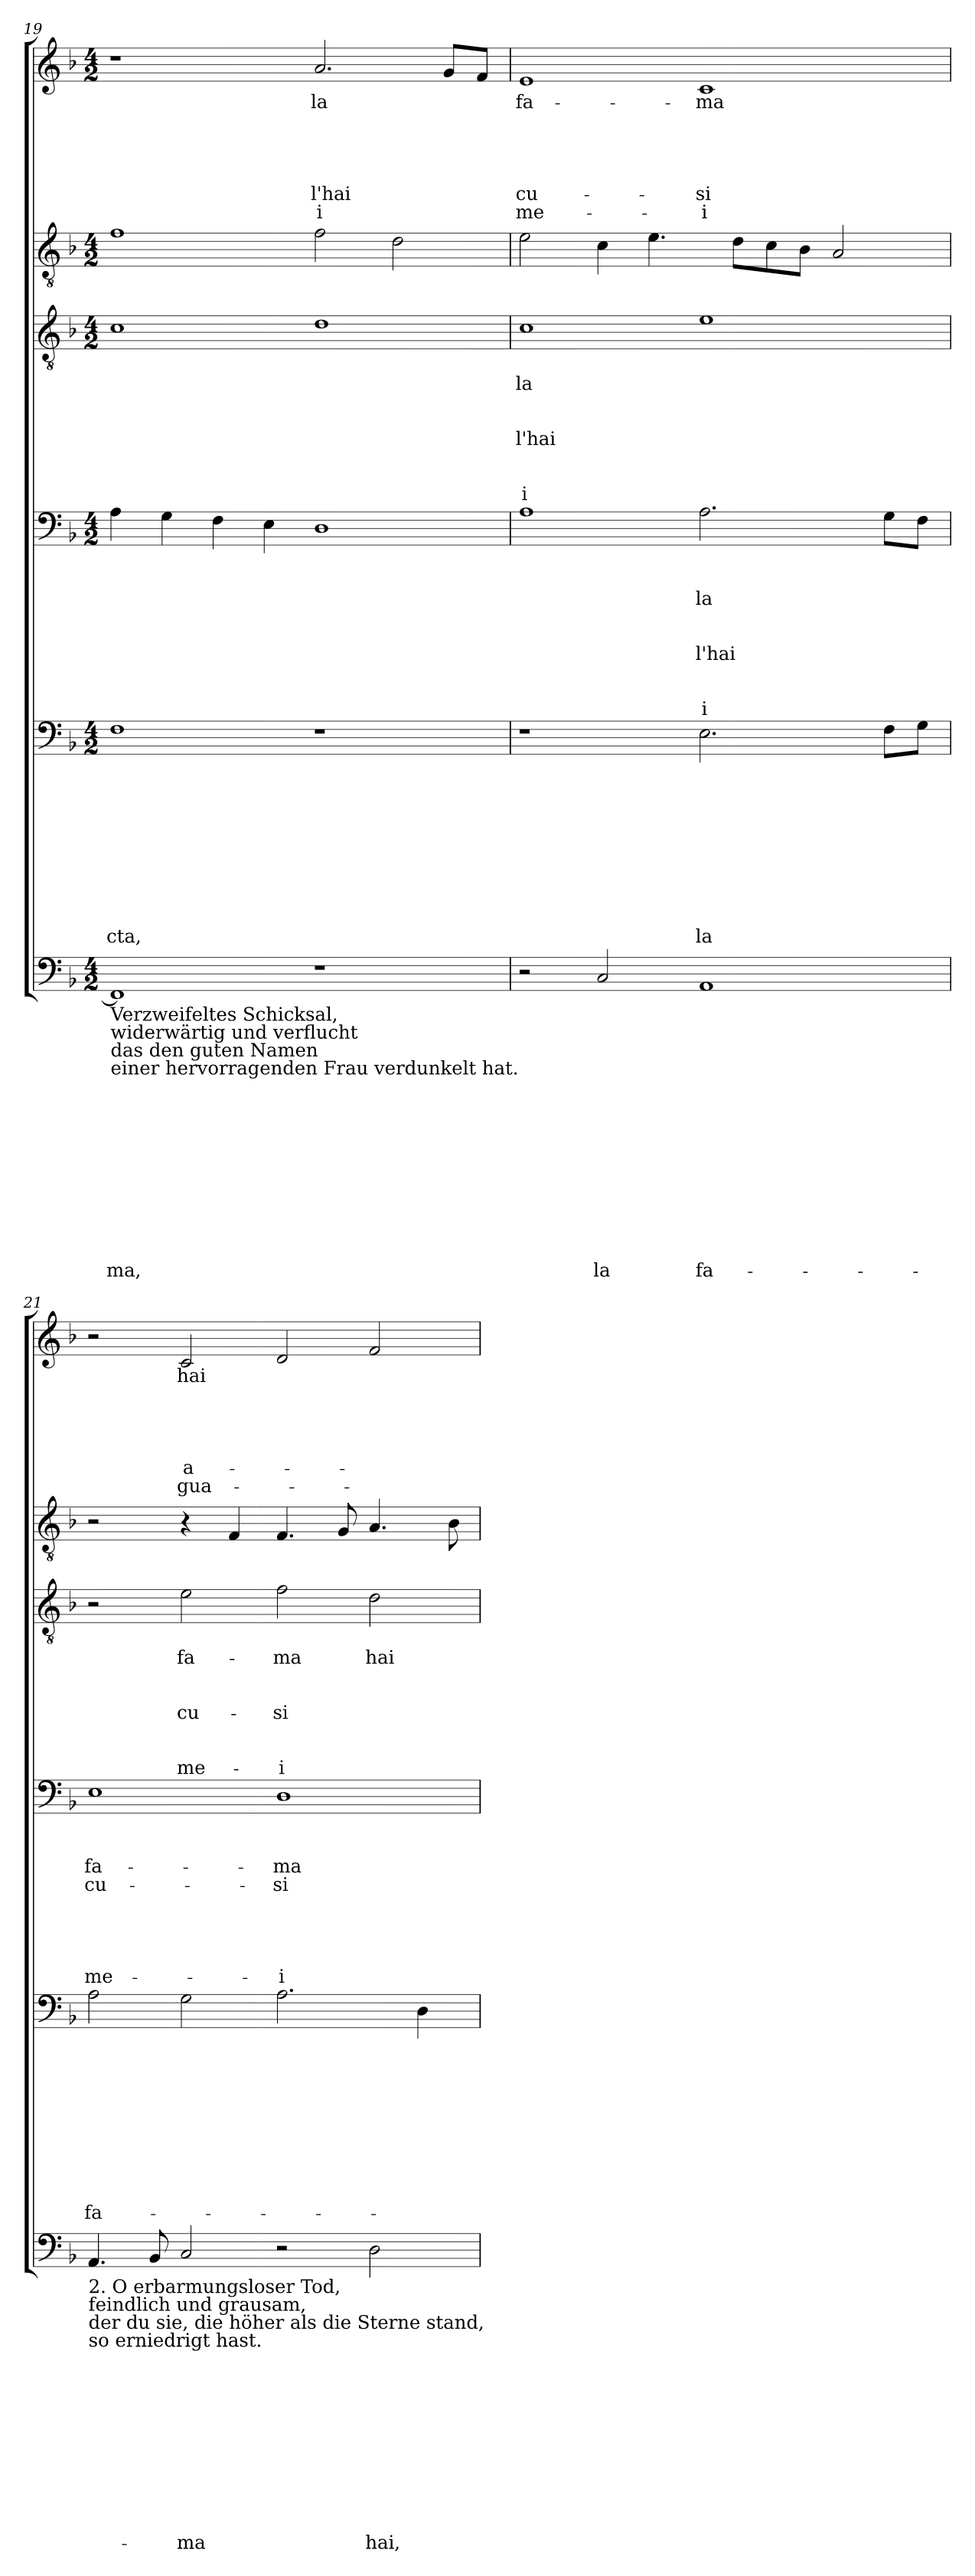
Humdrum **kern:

**kern	**text	**text	**text	**text	**text	**text	**text	**text	**text	**text	**text	**kern	**text	**text	**text	**text	**text	**text	**text	**text	**text	**text	**kern	**text	**text	**text	**text	**text	**text	**text	**text	**text	**kern	**text	**text	**text	**text	**text	**text	**text	**text	**kern	**kern	**text	**text	**text	**text	**text	**text	**text
*part6	*part6	*part6	*part6	*part6	*part6	*part6	*part6	*part6	*part6	*part6	*part6	*part5	*part5	*part5	*part5	*part5	*part5	*part5	*part5	*part5	*part5	*part5	*part4	*part4	*part4	*part4	*part4	*part4	*part4	*part4	*part4	*part4	*part3	*part3	*part3	*part3	*part3	*part3	*part3	*part3	*part3	*part2	*part1	*part1	*part1	*part1	*part1	*part1	*part1	*part1
*staff6	*staff6	*staff6	*staff6	*staff6	*staff6	*staff6	*staff6	*staff6	*staff6	*staff6	*staff6	*staff5	*staff5	*staff5	*staff5	*staff5	*staff5	*staff5	*staff5	*staff5	*staff5	*staff5	*staff4	*staff4	*staff4	*staff4	*staff4	*staff4	*staff4	*staff4	*staff4	*staff4	*staff3	*staff3	*staff3	*staff3	*staff3	*staff3	*staff3	*staff3	*staff3	*staff2	*staff1	*staff1	*staff1	*staff1	*staff1	*staff1	*staff1	*staff1
!!LO:PB:g=z
*clefF4	*	*	*	*	*	*	*	*	*	*	*	*clefF4	*	*	*	*	*	*	*	*	*	*	*clefF4	*	*	*	*	*	*	*	*	*	*clefGv2	*	*	*	*	*	*	*	*	*clefGv2	*clefG2	*	*	*	*	*	*	*
*k[b-]	*	*	*	*	*	*	*	*	*	*	*	*k[b-]	*	*	*	*	*	*	*	*	*	*	*k[b-]	*	*	*	*	*	*	*	*	*	*k[b-]	*	*	*	*	*	*	*	*	*k[b-]	*k[b-]	*	*	*	*	*	*	*
*F:	*	*	*	*	*	*	*	*	*	*	*	*F:	*	*	*	*	*	*	*	*	*	*	*F:	*	*	*	*	*	*	*	*	*	*F:	*	*	*	*	*	*	*	*	*F:	*F:	*	*	*	*	*	*	*
*M4/2	*	*	*	*	*	*	*	*	*	*	*	*M4/2	*	*	*	*	*	*	*	*	*	*	*M4/2	*	*	*	*	*	*	*	*	*	*M4/2	*	*	*	*	*	*	*	*	*M4/2	*M4/2	*	*	*	*	*	*	*
=19	=19	=19	=19	=19	=19	=19	=19	=19	=19	=19	=19	=19	=19	=19	=19	=19	=19	=19	=19	=19	=19	=19	=19	=19	=19	=19	=19	=19	=19	=19	=19	=19	=19	=19	=19	=19	=19	=19	=19	=19	=19	=19	=19	=19	=19	=19	=19	=19	=19	=19
!LO:TX:b:t=Verzweifeltes Schicksal,\nwiderwärtig und verflucht\ndas  den guten Namen  \neiner hervorragenden Frau verdunkelt hat.	!	!	!	!	!	!	!	!	!	!	!	!	!	!	!	!	!	!	!	!	!	!	!	!	!	!	!	!	!	!	!	!	!	!	!	!	!	!	!	!	!	!	!	!	!	!	!	!	!	!
!	!	!	!	!	!	!	!	!	!	!	!LO:LY:b	!	!	!	!	!	!	!	!	!	!	!LO:LY:b	!	!	!	!	!	!	!	!	!	!	!	!	!	!	!	!	!	!	!	!	!	!	!	!	!	!	!	!
1FF]	.	.	.	.	.	.	.	.	.	.	-ma,	1F	.	.	.	.	.	.	.	.	.	-cta,	4A\	.	.	.	.	.	.	.	.	.	1c	.	.	.	.	.	.	.	.	1f	1r	.	.	.	.	.	.	.
.	.	.	.	.	.	.	.	.	.	.	.	.	.	.	.	.	.	.	.	.	.	.	4G\	.	.	.	.	.	.	.	.	.	.	.	.	.	.	.	.	.	.	.	.	.	.	.	.	.	.	.
.	.	.	.	.	.	.	.	.	.	.	.	.	.	.	.	.	.	.	.	.	.	.	4F\	.	.	.	.	.	.	.	.	.	.	.	.	.	.	.	.	.	.	.	.	.	.	.	.	.	.	.
.	.	.	.	.	.	.	.	.	.	.	.	.	.	.	.	.	.	.	.	.	.	.	4E\	.	.	.	.	.	.	.	.	.	.	.	.	.	.	.	.	.	.	.	.	.	.	.	.	.	.	.
!	!	!	!	!	!	!	!	!	!	!	!	!	!	!	!	!	!	!	!	!	!	!	!	!	!	!	!	!	!	!	!	!	!	!	!	!	!	!	!	!	!	!	!	!LO:LY:b	!	!	!	!	!LO:LY:b	!LO:LY:b
1r	.	.	.	.	.	.	.	.	.	.	.	1r	.	.	.	.	.	.	.	.	.	.	1D	.	.	.	.	.	.	.	.	.	1d	.	.	.	.	.	.	.	.	2f\	2.a/	la	.	.	.	.	l'hai	i
.	.	.	.	.	.	.	.	.	.	.	.	.	.	.	.	.	.	.	.	.	.	.	.	.	.	.	.	.	.	.	.	.	.	.	.	.	.	.	.	.	.	2d\	.	.	.	.	.	.	.	.
.	.	.	.	.	.	.	.	.	.	.	.	.	.	.	.	.	.	.	.	.	.	.	.	.	.	.	.	.	.	.	.	.	.	.	.	.	.	.	.	.	.	.	8g/L	.	.	.	.	.	.	.
.	.	.	.	.	.	.	.	.	.	.	.	.	.	.	.	.	.	.	.	.	.	.	.	.	.	.	.	.	.	.	.	.	.	.	.	.	.	.	.	.	.	.	8f/J	.	.	.	.	.	.	.
=20	=20	=20	=20	=20	=20	=20	=20	=20	=20	=20	=20	=20	=20	=20	=20	=20	=20	=20	=20	=20	=20	=20	=20	=20	=20	=20	=20	=20	=20	=20	=20	=20	=20	=20	=20	=20	=20	=20	=20	=20	=20	=20	=20	=20	=20	=20	=20	=20	=20	=20
!	!	!	!	!	!	!	!	!	!	!	!	!	!	!	!	!	!	!	!	!	!	!	!	!	!	!	!	!	!	!	!	!	!	!	!LO:LY:b	!	!	!LO:LY:b	!	!	!LO:LY:b	!	!	!LO:LY:b	!	!	!	!	!LO:LY:b	!LO:LY:b
2r	.	.	.	.	.	.	.	.	.	.	.	1r	.	.	.	.	.	.	.	.	.	.	1A	.	.	.	.	.	.	.	.	.	1c	.	la	.	.	l'hai	.	.	i	2e\	1e	fa-	.	.	.	.	cu-	me-
!	!	!	!	!	!	!	!	!	!	!	!LO:LY:b	!	!	!	!	!	!	!	!	!	!	!	!	!	!	!	!	!	!	!	!	!	!	!	!	!	!	!	!	!	!	!	!	!	!	!	!	!	!	!
2C/	.	.	.	.	.	.	.	.	.	.	la	.	.	.	.	.	.	.	.	.	.	.	.	.	.	.	.	.	.	.	.	.	.	.	.	.	.	.	.	.	.	4c\	.	.	.	.	.	.	.	.
.	.	.	.	.	.	.	.	.	.	.	.	.	.	.	.	.	.	.	.	.	.	.	.	.	.	.	.	.	.	.	.	.	.	.	.	.	.	.	.	.	.	4.e\	.	.	.	.	.	.	.	.
!	!	!	!	!	!	!	!	!	!	!	!LO:LY:b	!	!	!	!	!	!	!	!	!	!	!LO:LY:b	!	!	!	!LO:LY:b	!	!	!LO:LY:b	!	!	!LO:LY:b	!	!	!	!	!	!	!	!	!	!	!	!LO:LY:b	!	!	!	!	!LO:LY:b	!LO:LY:b
1AA	.	.	.	.	.	.	.	.	.	.	fa-	2.E\	.	.	.	.	.	.	.	.	.	la	2.A\	.	.	la	.	.	l'hai	.	.	i	1e	.	.	.	.	.	.	.	.	.	1c	-ma	.	.	.	.	-si	-i
.	.	.	.	.	.	.	.	.	.	.	.	.	.	.	.	.	.	.	.	.	.	.	.	.	.	.	.	.	.	.	.	.	.	.	.	.	.	.	.	.	.	8d\L	.	.	.	.	.	.	.	.
.	.	.	.	.	.	.	.	.	.	.	.	.	.	.	.	.	.	.	.	.	.	.	.	.	.	.	.	.	.	.	.	.	.	.	.	.	.	.	.	.	.	8c\	.	.	.	.	.	.	.	.
.	.	.	.	.	.	.	.	.	.	.	.	.	.	.	.	.	.	.	.	.	.	.	.	.	.	.	.	.	.	.	.	.	.	.	.	.	.	.	.	.	.	8B-\J	.	.	.	.	.	.	.	.
.	.	.	.	.	.	.	.	.	.	.	.	.	.	.	.	.	.	.	.	.	.	.	.	.	.	.	.	.	.	.	.	.	.	.	.	.	.	.	.	.	.	2A/	.	.	.	.	.	.	.	.
.	.	.	.	.	.	.	.	.	.	.	.	8F\L	.	.	.	.	.	.	.	.	.	.	8G\L	.	.	.	.	.	.	.	.	.	.	.	.	.	.	.	.	.	.	.	.	.	.	.	.	.	.	.
.	.	.	.	.	.	.	.	.	.	.	.	8G\J	.	.	.	.	.	.	.	.	.	.	8F\J	.	.	.	.	.	.	.	.	.	.	.	.	.	.	.	.	.	.	.	.	.	.	.	.	.	.	.
=21	=21	=21	=21	=21	=21	=21	=21	=21	=21	=21	=21	=21	=21	=21	=21	=21	=21	=21	=21	=21	=21	=21	=21	=21	=21	=21	=21	=21	=21	=21	=21	=21	=21	=21	=21	=21	=21	=21	=21	=21	=21	=21	=21	=21	=21	=21	=21	=21	=21	=21
!LO:TX:b:t=2. O erbarmungsloser Tod, \nfeindlich und grausam,\nder du sie, die höher als die Sterne stand,\nso erniedrigt hast.	!	!	!	!	!	!	!	!	!	!	!	!	!	!	!	!	!	!	!	!	!	!	!	!	!	!	!	!	!	!	!	!	!	!	!	!	!	!	!	!	!	!	!	!	!	!	!	!	!	!
!	!	!	!	!	!	!	!	!	!	!	!	!	!	!	!	!	!	!	!	!	!	!LO:LY:b	!	!	!	!LO:LY:b	!LO:LY:b	!	!	!	!	!LO:LY:b	!	!	!	!	!	!	!	!	!	!	!	!	!	!	!	!	!	!
4.AA/	.	.	.	.	.	.	.	.	.	.	.	2A\	.	.	.	.	.	.	.	.	.	fa-	1E	.	.	fa-	cu-	.	.	.	.	me-	2r	.	.	.	.	.	.	.	.	2r	2r	.	.	.	.	.	.	.
8BB-/	.	.	.	.	.	.	.	.	.	.	.	.	.	.	.	.	.	.	.	.	.	.	.	.	.	.	.	.	.	.	.	.	.	.	.	.	.	.	.	.	.	.	.	.	.	.	.	.	.	.
!	!	!	!	!	!	!	!	!	!	!	!LO:LY:b	!	!	!	!	!	!	!	!	!	!	!	!	!	!	!	!	!	!	!	!	!	!	!	!LO:LY:b	!	!	!LO:LY:b	!	!	!LO:LY:b	!	!	!LO:LY:b	!	!	!	!	!LO:LY:b	!LO:LY:b
2C/	.	.	.	.	.	.	.	.	.	.	-ma	2G\	.	.	.	.	.	.	.	.	.	.	.	.	.	.	.	.	.	.	.	.	2e\	.	fa-	.	.	cu-	.	.	me-	4r	2c/	hai	.	.	.	.	a-	gua-
.	.	.	.	.	.	.	.	.	.	.	.	.	.	.	.	.	.	.	.	.	.	.	.	.	.	.	.	.	.	.	.	.	.	.	.	.	.	.	.	.	.	4F/	.	.	.	.	.	.	.	.
!	!	!	!	!	!	!	!	!	!	!	!	!	!	!	!	!	!	!	!	!	!	!	!	!	!	!LO:LY:b	!LO:LY:b	!	!	!	!	!LO:LY:b	!	!	!LO:LY:b	!	!	!LO:LY:b	!	!	!LO:LY:b	!	!	!	!	!	!	!	!	!
2r	.	.	.	.	.	.	.	.	.	.	.	2.A\	.	.	.	.	.	.	.	.	.	.	1D	.	.	-ma	-si	.	.	.	.	-i	2f\	.	-ma	.	.	-si	.	.	-i	4.F/	2d/	.	.	.	.	.	.	.
.	.	.	.	.	.	.	.	.	.	.	.	.	.	.	.	.	.	.	.	.	.	.	.	.	.	.	.	.	.	.	.	.	.	.	.	.	.	.	.	.	.	8G/	.	.	.	.	.	.	.	.
!	!	!	!	!	!	!	!	!	!	!	!LO:LY:b	!	!	!	!	!	!	!	!	!	!	!	!	!	!	!	!	!	!	!	!	!	!	!	!LO:LY:b	!	!	!	!	!	!	!	!	!	!	!	!	!	!	!
2D\	.	.	.	.	.	.	.	.	.	.	hai,	.	.	.	.	.	.	.	.	.	.	.	.	.	.	.	.	.	.	.	.	.	2d\	.	hai	.	.	.	.	.	.	4.A/	2f/	.	.	.	.	.	.	.
.	.	.	.	.	.	.	.	.	.	.	.	4D\	.	.	.	.	.	.	.	.	.	.	.	.	.	.	.	.	.	.	.	.	.	.	.	.	.	.	.	.	.	.	.	.	.	.	.	.	.	.
.	.	.	.	.	.	.	.	.	.	.	.	.	.	.	.	.	.	.	.	.	.	.	.	.	.	.	.	.	.	.	.	.	.	.	.	.	.	.	.	.	.	8B-\	.	.	.	.	.	.	.	.
=	=	=	=	=	=	=	=	=	=	=	=	=	=	=	=	=	=	=	=	=	=	=	=	=	=	=	=	=	=	=	=	=	=	=	=	=	=	=	=	=	=	=	=	=	=	=	=	=	=	=
*-	*-	*-	*-	*-	*-	*-	*-	*-	*-	*-	*-	*-	*-	*-	*-	*-	*-	*-	*-	*-	*-	*-	*-	*-	*-	*-	*-	*-	*-	*-	*-	*-	*-	*-	*-	*-	*-	*-	*-	*-	*-	*-	*-	*-	*-	*-	*-	*-	*-	*-
